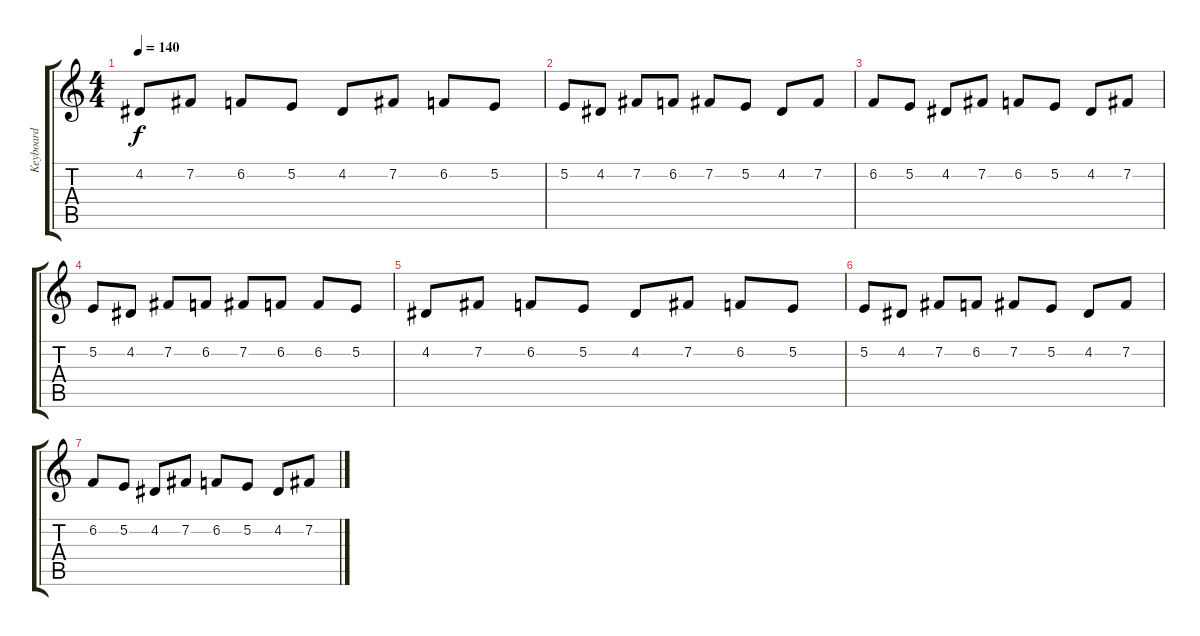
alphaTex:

\track ("Keyboard" "Keyboard") {instrument pad1newage}
\staff {score tabs}
\tuning (E4 B3 G3 D3 A2 E2) {hide}
\ts (4 4)
\tempo 140
\clef g2
\ks c
4.2.8{dy f} 7.2.8 6.2.8 5.2.8 4.2.8 7.2.8 6.2.8 5.2.8 |
5.2.8 4.2.8 7.2.8 6.2.8 7.2.8 5.2.8 4.2.8 7.2.8 |
6.2.8 5.2.8 4.2.8 7.2.8 6.2.8 5.2.8 4.2.8 7.2.8 |
5.2.8 4.2.8 7.2.8 6.2.8 7.2.8 6.2.8 6.2.8 5.2.8 |
4.2.8 7.2.8 6.2.8 5.2.8 4.2.8 7.2.8 6.2.8 5.2.8 |
5.2.8 4.2.8 7.2.8 6.2.8 7.2.8 5.2.8 4.2.8 7.2.8 |
6.2.8 5.2.8 4.2.8 7.2.8 6.2.8 5.2.8 4.2.8 7.2.8
